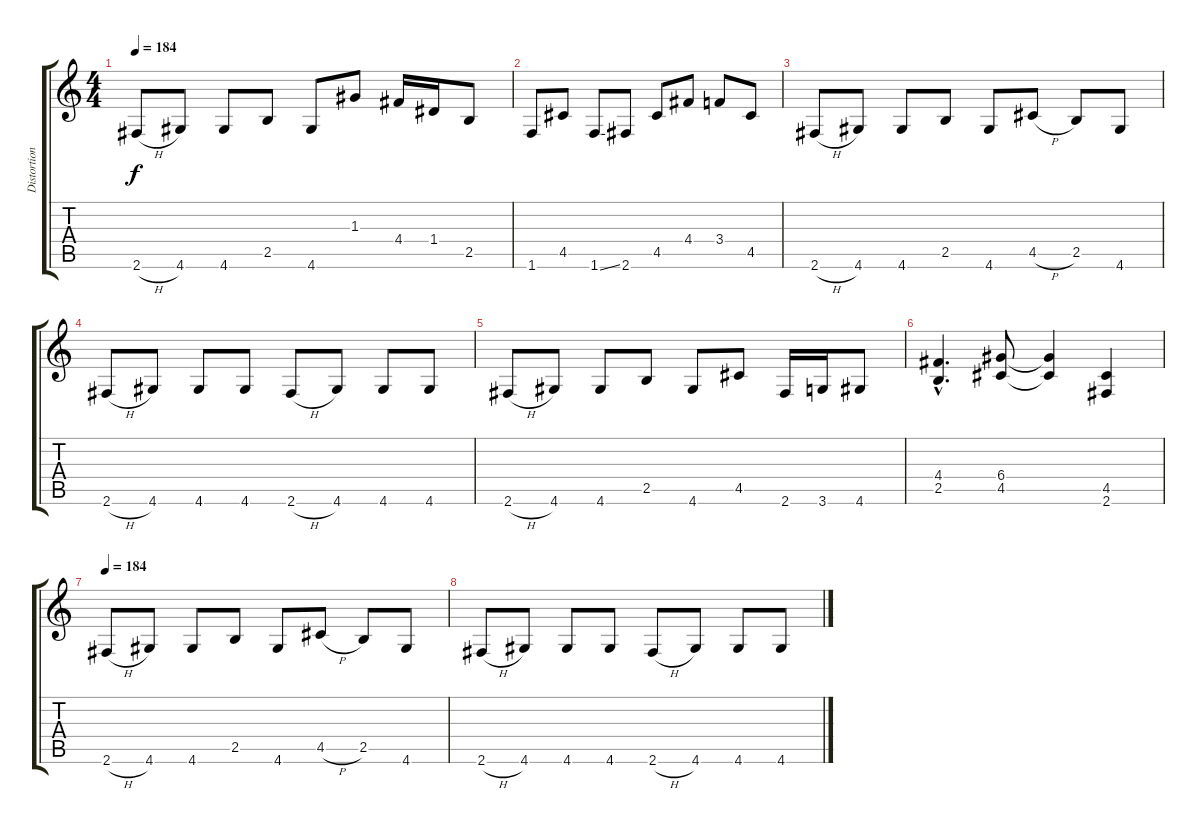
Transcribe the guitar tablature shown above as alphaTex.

\track ("Distortion Guitar" "Distortion") {instrument distortionguitar}
\staff {score tabs}
\tuning (E4 B3 G3 D3 A2 E2) {hide}
\ts (4 4)
\tempo 184
\clef g2
\ks c
2.6{h}.8{dy f} 4.6.8 4.6.8 2.5.8 4.6.8 1.3.8 4.4.16 1.4.16 2.5.8 |
1.6.8 4.5.8 1.6{ss}.8 2.6.8 4.5.8 4.4.8 3.4.8 4.5.8 |
2.6{h}.8 4.6.8 4.6.8 2.5.8 4.6.8 4.5{h}.8 2.5.8 4.6.8 |
2.6{h}.8 4.6.8 4.6.8 4.6.8 2.6{h}.8 4.6.8 4.6.8 4.6.8 |
2.6{h}.8 4.6.8 4.6.8 2.5.8 4.6.8 4.5.8 2.6.16 3.6.16 4.6.8 |
(4.4{hac} 2.5{hac}).4{d} (6.4 4.5).8 (6.4{t} 4.5{t}).4 (4.5 2.6).4 |
\tempo 184
2.6{h}.8 4.6.8 4.6.8 2.5.8 4.6.8 4.5{h}.8 2.5.8 4.6.8 |
2.6{h}.8 4.6.8 4.6.8 4.6.8 2.6{h}.8 4.6.8 4.6.8 4.6.8
